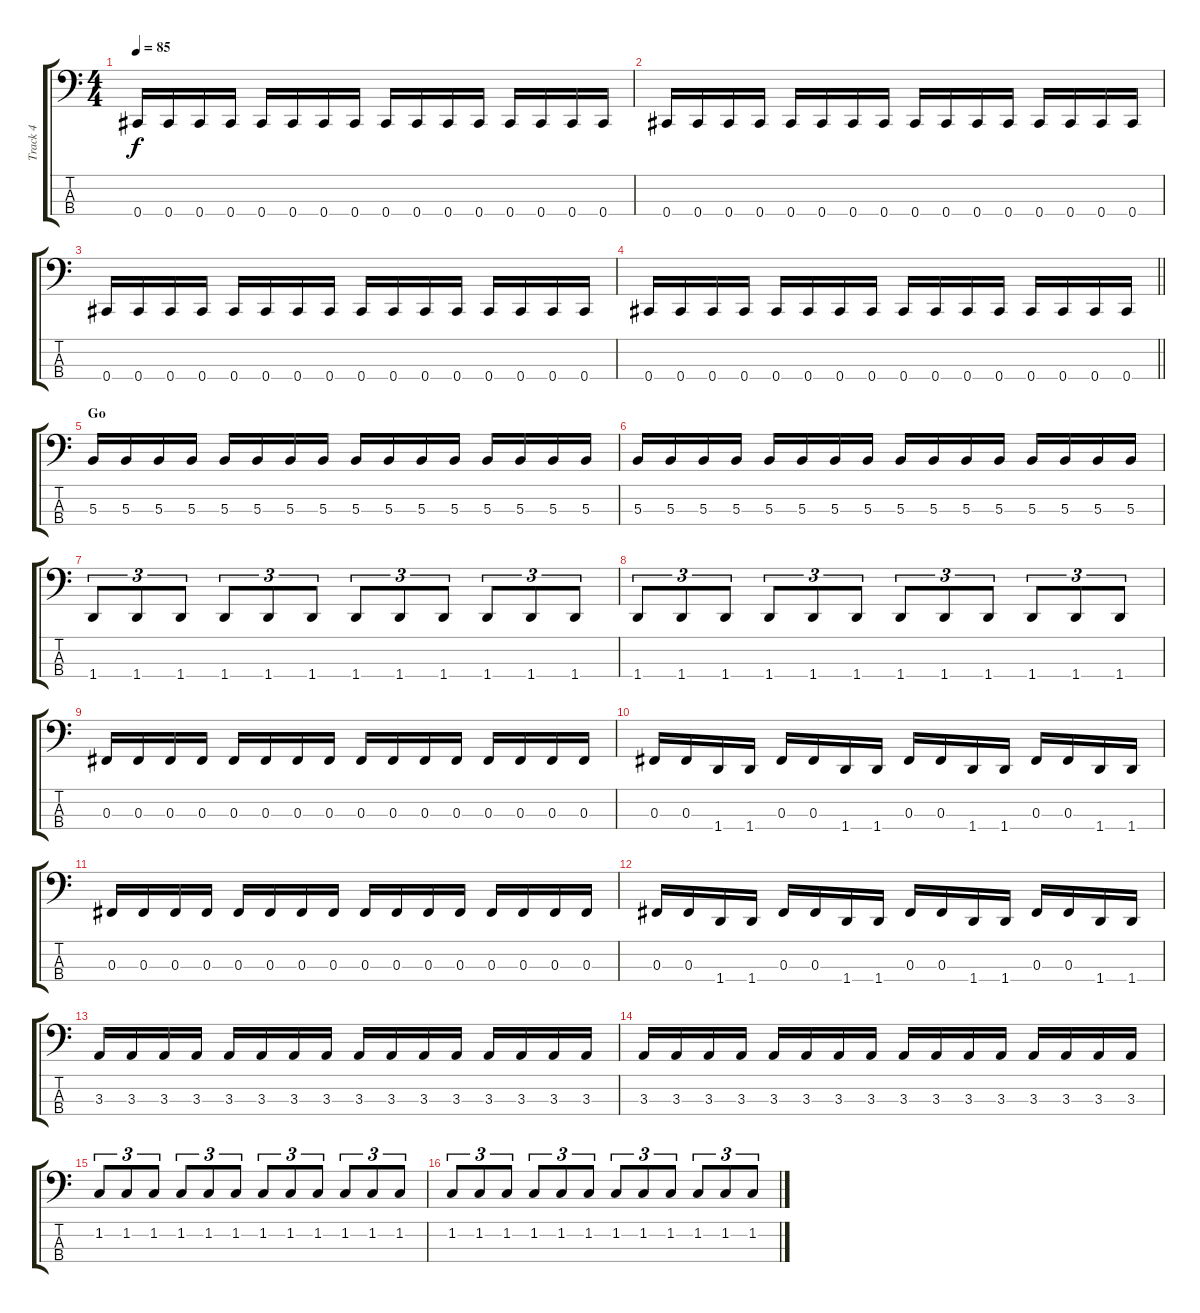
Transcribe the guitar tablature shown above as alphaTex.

\track ("Track 4" "Track 4") {instrument electricbassfinger}
\staff {score tabs}
\tuning (E2 B1 Gb1 Db1) {hide}
\ts (4 4)
\tempo 85
\clef f4
\ks c
0.4.16{dy f} 0.4.16 0.4.16 0.4.16 0.4.16 0.4.16 0.4.16 0.4.16 0.4.16 0.4.16 0.4.16 0.4.16 0.4.16 0.4.16 0.4.16 0.4.16 |
0.4.16 0.4.16 0.4.16 0.4.16 0.4.16 0.4.16 0.4.16 0.4.16 0.4.16 0.4.16 0.4.16 0.4.16 0.4.16 0.4.16 0.4.16 0.4.16 |
0.4.16 0.4.16 0.4.16 0.4.16 0.4.16 0.4.16 0.4.16 0.4.16 0.4.16 0.4.16 0.4.16 0.4.16 0.4.16 0.4.16 0.4.16 0.4.16 |
\barLineRight lightlight
0.4.16 0.4.16 0.4.16 0.4.16 0.4.16 0.4.16 0.4.16 0.4.16 0.4.16 0.4.16 0.4.16 0.4.16 0.4.16 0.4.16 0.4.16 0.4.16 |
\section ("" "Go")
5.3.16 5.3.16 5.3.16 5.3.16 5.3.16 5.3.16 5.3.16 5.3.16 5.3.16 5.3.16 5.3.16 5.3.16 5.3.16 5.3.16 5.3.16 5.3.16 |
5.3.16 5.3.16 5.3.16 5.3.16 5.3.16 5.3.16 5.3.16 5.3.16 5.3.16 5.3.16 5.3.16 5.3.16 5.3.16 5.3.16 5.3.16 5.3.16 |
1.4.8{tu (3 2)} 1.4.8{tu (3 2)} 1.4.8{tu (3 2)} 1.4.8{tu (3 2)} 1.4.8{tu (3 2)} 1.4.8{tu (3 2)} 1.4.8{tu (3 2)} 1.4.8{tu (3 2)} 1.4.8{tu (3 2)} 1.4.8{tu (3 2)} 1.4.8{tu (3 2)} 1.4.8{tu (3 2)} |
1.4.8{tu (3 2)} 1.4.8{tu (3 2)} 1.4.8{tu (3 2)} 1.4.8{tu (3 2)} 1.4.8{tu (3 2)} 1.4.8{tu (3 2)} 1.4.8{tu (3 2)} 1.4.8{tu (3 2)} 1.4.8{tu (3 2)} 1.4.8{tu (3 2)} 1.4.8{tu (3 2)} 1.4.8{tu (3 2)} |
0.3.16 0.3.16 0.3.16 0.3.16 0.3.16 0.3.16 0.3.16 0.3.16 0.3.16 0.3.16 0.3.16 0.3.16 0.3.16 0.3.16 0.3.16 0.3.16 |
0.3.16 0.3.16 1.4.16 1.4.16 0.3.16 0.3.16 1.4.16 1.4.16 0.3.16 0.3.16 1.4.16 1.4.16 0.3.16 0.3.16 1.4.16 1.4.16 |
0.3.16 0.3.16 0.3.16 0.3.16 0.3.16 0.3.16 0.3.16 0.3.16 0.3.16 0.3.16 0.3.16 0.3.16 0.3.16 0.3.16 0.3.16 0.3.16 |
0.3.16 0.3.16 1.4.16 1.4.16 0.3.16 0.3.16 1.4.16 1.4.16 0.3.16 0.3.16 1.4.16 1.4.16 0.3.16 0.3.16 1.4.16 1.4.16 |
3.3.16 3.3.16 3.3.16 3.3.16 3.3.16 3.3.16 3.3.16 3.3.16 3.3.16 3.3.16 3.3.16 3.3.16 3.3.16 3.3.16 3.3.16 3.3.16 |
3.3.16 3.3.16 3.3.16 3.3.16 3.3.16 3.3.16 3.3.16 3.3.16 3.3.16 3.3.16 3.3.16 3.3.16 3.3.16 3.3.16 3.3.16 3.3.16 |
1.2.8{tu (3 2)} 1.2.8{tu (3 2)} 1.2.8{tu (3 2)} 1.2.8{tu (3 2)} 1.2.8{tu (3 2)} 1.2.8{tu (3 2)} 1.2.8{tu (3 2)} 1.2.8{tu (3 2)} 1.2.8{tu (3 2)} 1.2.8{tu (3 2)} 1.2.8{tu (3 2)} 1.2.8{tu (3 2)} |
1.2.8{tu (3 2)} 1.2.8{tu (3 2)} 1.2.8{tu (3 2)} 1.2.8{tu (3 2)} 1.2.8{tu (3 2)} 1.2.8{tu (3 2)} 1.2.8{tu (3 2)} 1.2.8{tu (3 2)} 1.2.8{tu (3 2)} 1.2.8{tu (3 2)} 1.2.8{tu (3 2)} 1.2.8{tu (3 2)}
